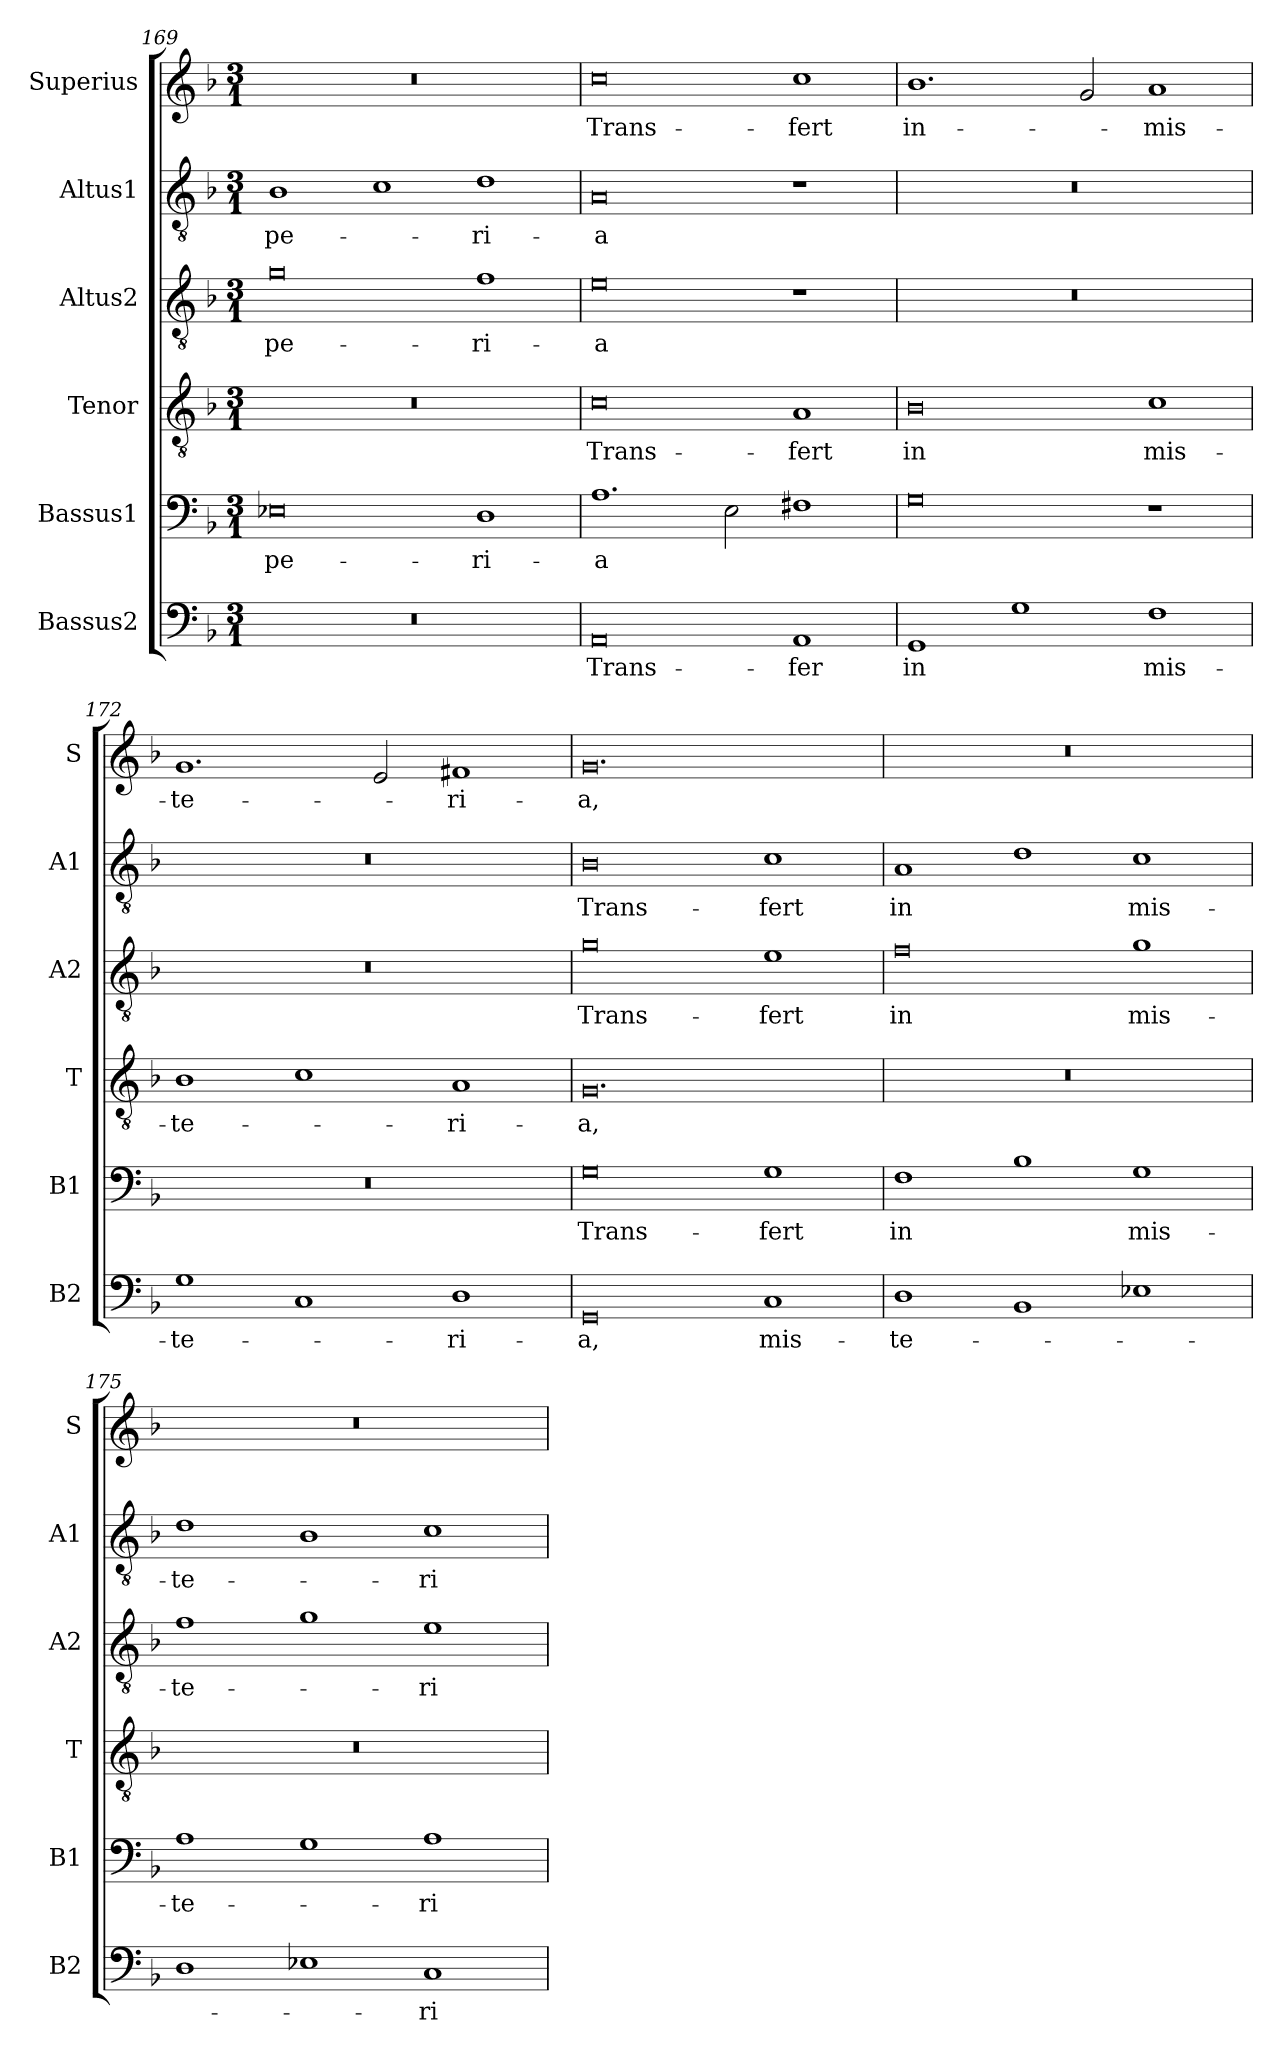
**kern	**text	**kern	**text	**kern	**text	**kern	**text	**kern	**text	**kern	**text
*part6	*part6	*part5	*part5	*part4	*part4	*part3	*part3	*part2	*part2	*part1	*part1
*staff6	*staff6	*staff5	*staff5	*staff4	*staff4	*staff3	*staff3	*staff2	*staff2	*staff1	*staff1
*I"Bassus2	*	*I"Bassus1	*	*I"Tenor	*	*I"Altus2	*	*I"Altus1	*	*I"Superius	*
*I'B2	*	*I'B1	*	*I'T	*	*I'A2	*	*I'A1	*	*I'S	*
*clefF4	*	*clefF4	*	*clefGv2	*	*clefGv2	*	*clefGv2	*	*clefG2	*
*k[b-]	*	*k[b-]	*	*k[b-]	*	*k[b-]	*	*k[b-]	*	*k[b-]	*
*M3/1	*	*M3/1	*	*M3/1	*	*M3/1	*	*M3/1	*	*M3/1	*
=169	=169	=169	=169	=169	=169	=169	=169	=169	=169	=169	=169
0.r	.	0E-X	-pe-	0.r	.	0g	-pe-	1B-	-pe-	0.r	.
.	.	.	.	.	.	.	.	1c	.	.	.
.	.	1D	-ri-	.	.	1f	-ri-	1d	-ri-	.	.
=170	=170	=170	=170	=170	=170	=170	=170	=170	=170	=170	=170
0AA	Trans-	1.A	-a	0c	Trans-	0e	-a	0A	-a	0cc	-Trans-
.	.	2E\	.	.	.	.	.	.	.	.	.
1AA	-fer	1F#X	.	1A	-fert	1r	.	1r	.	1cc	-fert
=171	=171	=171	=171	=171	=171	=171	=171	=171	=171	=171	=171
1GG	in	0G	.	0B-	in	0.r	.	0.r	.	1.b-	in-
1G	.	.	.	.	.	.	.	.	.	.	.
.	.	.	.	.	.	.	.	.	.	2g/	.
1F	mis-	1r	.	1c	mis-	.	.	.	.	1a	-mis-
=172	=172	=172	=172	=172	=172	=172	=172	=172	=172	=172	=172
1G	-te-	0.r	.	1B-	-te-	0.r	.	0.r	.	1.g	-te-
1C	.	.	.	1c	.	.	.	.	.	.	.
.	.	.	.	.	.	.	.	.	.	2e/	.
1D	-ri-	.	.	1A	-ri-	.	.	.	.	1f#X	-ri-
=173	=173	=173	=173	=173	=173	=173	=173	=173	=173	=173	=173
0GG	-a,	0G	Trans-	0.G	-a,	0g	Trans-	0B-	Trans-	0.g	-a,
1C	mis-	1G	-fert	.	.	1e	-fert	1c	-fert	.	.
=174	=174	=174	=174	=174	=174	=174	=174	=174	=174	=174	=174
1D	-te-	1F	in	0.r	.	0f	in	1A	in	0.r	.
1BB-	.	1B-	.	.	.	.	.	1d	.	.	.
1E-X	.	1G	mis-	.	.	1g	mis-	1c	mis-	.	.
=175	=175	=175	=175	=175	=175	=175	=175	=175	=175	=175	=175
1D	.	1A	-te-	0.r	.	1f	-te-	1d	-te-	0.r	.
1E-X	.	1G	.	.	.	1g	.	1B-	.	.	.
1C	-ri-	1A	-ri-	.	.	1e	-ri-	1c	-ri-	.	.
=	=	=	=	=	=	=	=	=	=	=	=
*-	*-	*-	*-	*-	*-	*-	*-	*-	*-	*-	*-
